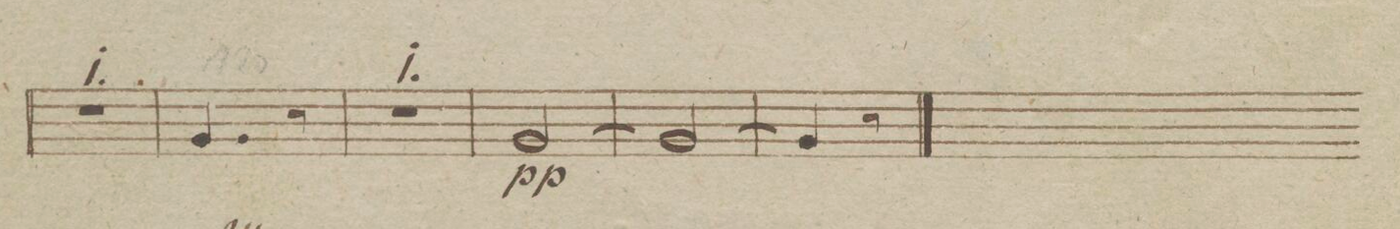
**kern	**dynam
*I"Corno Secondo in Es.	*
*clefG2	*
*k[b-e-a-]	*
*M2/4	*
2r	.
=114	=114
4.B-/	.
8r	.
=115	=115
2r	.
=116	=116
[>2B-/	pp
=117	=117
2B-/_>	.
=118	=118
4B-/]	.
8r	.
8ryy	.
==	==
*-	*-
